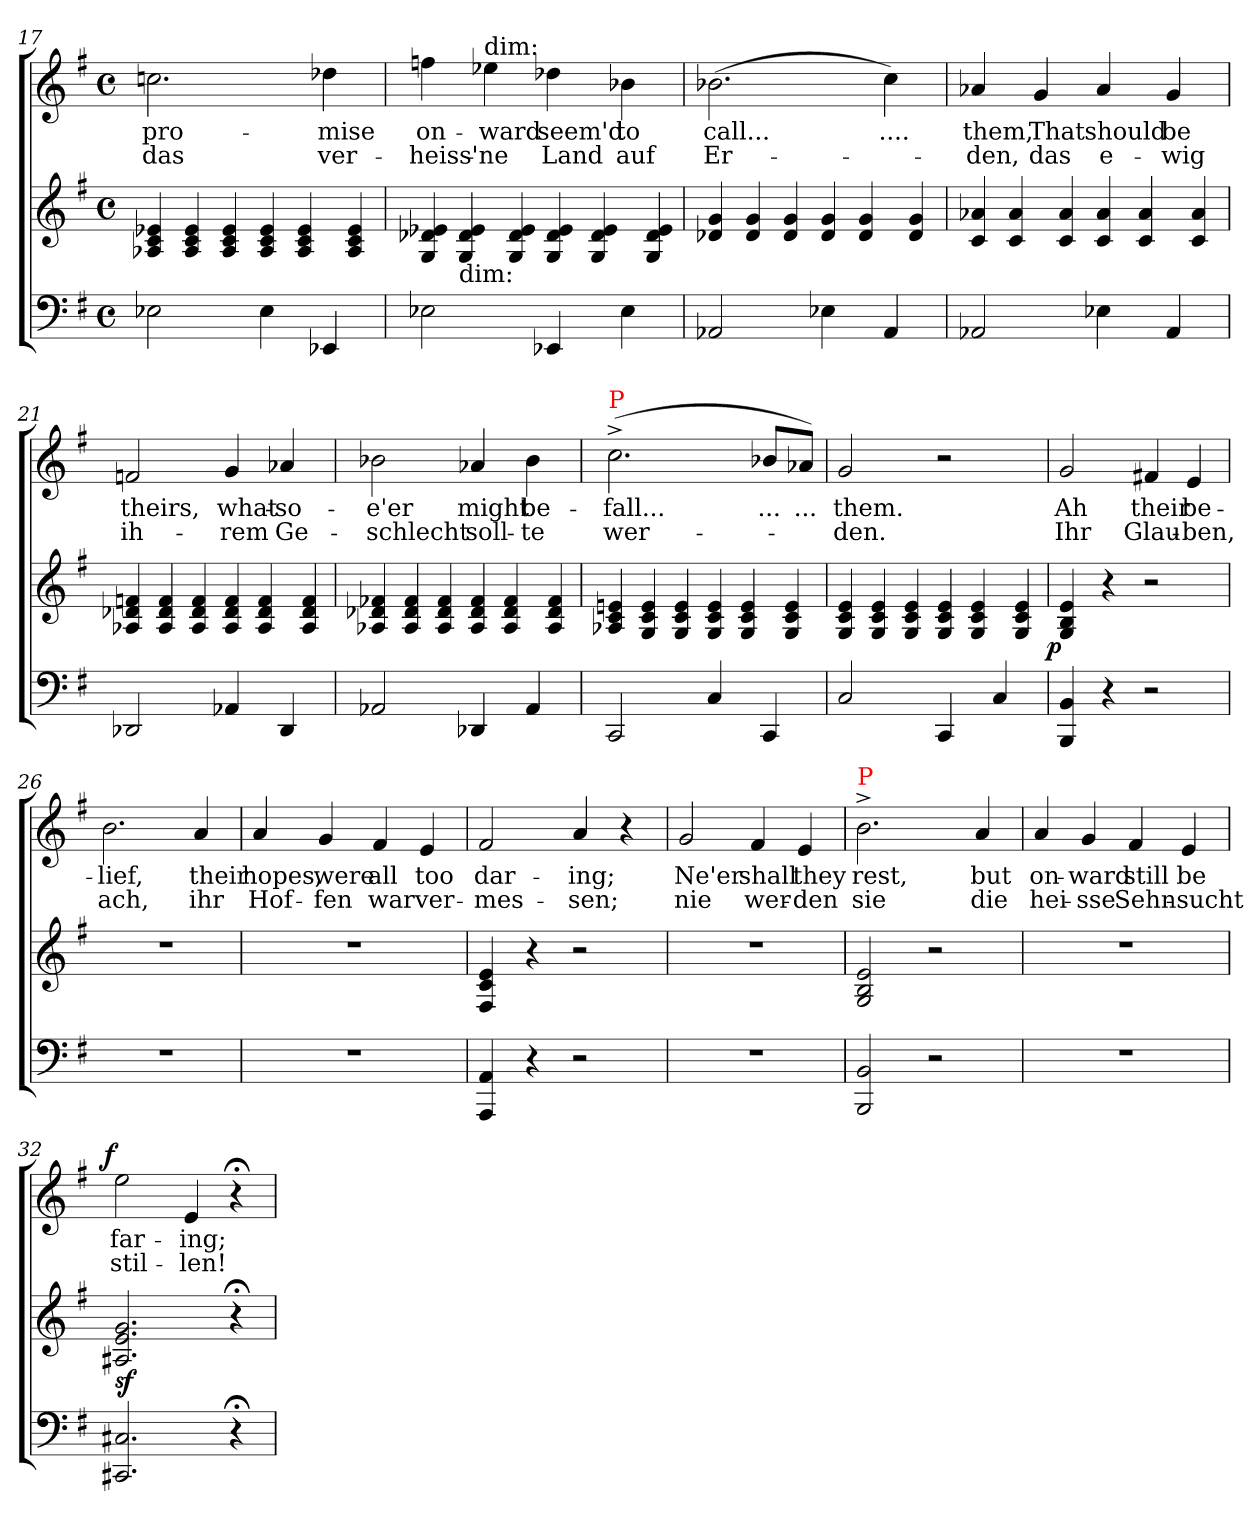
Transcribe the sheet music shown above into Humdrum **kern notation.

**kern	**kern	**dynam	**kern	**text	**text	**dynam
*part2	*part2	*part2	*part1	*part1	*part1	*part1
*staff3	*staff2	*staff2/3	*staff1	*staff1	*staff1	*staff1
*clefF4	*clefG2	*	*clefG2	*	*	*
*k[f#]	*k[f#]	*	*k[f#]	*	*	*
*G:	*G:	*	*G:	*	*	*
*M4/4	*M4/4	*	*M4/4	*	*	*
*met(c)	*met(c)	*	*met(c)	*	*	*
*	*Xtuplet	*	*	*	*	*
=17	=17	=17	=17	=17	=17	=17
2E-X	6e-X 6c 6A-X	.	2.ccn	pro-	das	.
.	6e- 6c 6A-	.	.	.	.	.
.	6e- 6c 6A-	.	.	.	.	.
4E-	6e- 6c 6A-	.	.	.	.	.
.	6e- 6c 6A-	.	.	.	.	.
4EE-X	.	.	4dd-X	-mise	ver-	.
.	6e- 6c 6A-	.	.	.	.	.
=18	=18	=18	=18	=18	=18	=18
2E-X	6e-X 6d-X 6G	.	4ffn	on-	-heiss'-	.
!	!LO:TX:c:t=dim&colon;	!	!	!	!	!
.	6e- 6d- 6G	.	.	.	.	.
!	!	!	!LO:TX:a:t=dim&colon;	!	!	!
.	.	.	4ee-X	-ward	-ne	.
.	6e- 6d- 6G	.	.	.	.	.
4EE-X	6e- 6d- 6G	.	4dd-X	seem'd	Land	.
.	6e- 6d- 6G	.	.	.	.	.
4E-	.	.	4b-X	to	auf	.
.	6e- 6d- 6G	.	.	.	.	.
=19	=19	=19	=19	=19	=19	=19
2AA-X	6g 6d-X	.	(>2.b-X	call...	Er-	.
.	6g 6d-	.	.	.	.	.
.	6g 6d-	.	.	.	.	.
4E-X	6g 6d-	.	.	.	.	.
.	6g 6d-	.	.	.	.	.
4AA-	.	.	4cc)	....	.	.
.	6g 6d-	.	.	.	.	.
=20	=20	=20	=20	=20	=20	=20
2AA-X	6a-X 6c	.	4a-X	-them,	-den,	.
.	6a- 6c	.	.	.	.	.
.	.	.	4g	That	das	.
.	6a- 6c	.	.	.	.	.
4E-X	6a- 6c	.	4a-	should	e-	.
.	6a- 6c	.	.	.	.	.
4AA-	.	.	4g	be	-wig	.
.	6a- 6c	.	.	.	.	.
=21	=21	=21	=21	=21	=21	=21
2DD-X/	6fn 6d-X 6A-X	.	2fn	theirs,	ih-	.
.	6f 6d- 6A-	.	.	.	.	.
.	6f 6d- 6A-	.	.	.	.	.
4AA-X/	6f 6d- 6A-	.	4g	what-	-rem	.
.	6f 6d- 6A-	.	.	.	.	.
4DD-/	.	.	4a-X	-so-	Ge-	.
.	6f 6d- 6A-	.	.	.	.	.
=22	=22	=22	=22	=22	=22	=22
2AA-X/	6f-X 6d-X 6A-X	.	2b-X\	-e'er	-schlecht	.
.	6f- 6d- 6A-	.	.	.	.	.
.	6f- 6d- 6A-	.	.	.	.	.
4DD-X	6f- 6d- 6A-	.	4a-X	might	soll-	.
.	6f- 6d- 6A-	.	.	.	.	.
4AA-/	.	.	4b-\	be-	-te	.
.	6f- 6d- 6A-	.	.	.	.	.
=23	=23	=23	=23	=23	=23	=23
!	!	!	!LO:TX:a:color=red:t=P	!	!	!
2CC/	6en 6c 6A-X	.	(<2.cc^>	-fall...	wer-	.
.	6e 6c 6G	.	.	.	.	.
.	6e 6c 6G	.	.	.	.	.
4C/	6e 6c 6G	.	.	.	.	.
.	6e 6c 6G	.	.	.	.	.
4CC/	.	.	8b-XL	...	.	.
.	6e 6c 6G	.	.	.	.	.
.	.	.	8a-XJ)	...	.	.
=24	=24	=24	=24	=24	=24	=24
2C/	6e 6c 6G	.	2g	them.	-den.	.
.	6e 6c 6G	.	.	.	.	.
.	6e 6c 6G	.	.	.	.	.
4CC/	6e 6c 6G	.	2r	.	.	.
.	6e 6c 6G	.	.	.	.	.
4C/	.	.	.	.	.	.
.	6e 6c 6G	.	.	.	.	.
=25	=25	=25	=25	=25	=25	=25
!	!	!LO:DY:rj	!	!	!	!
4BB/ 4BBB/	4e 4B 4G	p	2g	Ah	Ihr	.
4r	4r	.	.	.	.	.
2r	2r	.	4f#X	their	Glau-	.
.	.	.	4e	be-	-ben,	.
=26	=26	=26	=26	=26	=26	=26
1rF	1rdd	.	2.b	lief,	ach,	.
.	.	.	4a	their	ihr	.
=27	=27	=27	=27	=27	=27	=27
1rF	1rdd	.	4a	hopes,	Hof-	.
.	.	.	4g	were	-fen	.
.	.	.	4f#	all	war	.
.	.	.	4e	too	ver-	.
=28	=28	=28	=28	=28	=28	=28
4AA/ 4AAA/	4e 4c 4F#	.	2f#	dar-	-mes-	.
4r	4r	.	.	.	.	.
2r	2r	.	4a	-ing;	-sen;	.
.	.	.	4r	.	.	.
=29	=29	=29	=29	=29	=29	=29
1rF	1rdd	.	2g	Ne'er	nie	.
.	.	.	4f#	shall	wer-	.
.	.	.	4e	they	-den	.
=30	=30	=30	=30	=30	=30	=30
!	!	!	!LO:TX:a:color=red:t=P	!	!	!
2BB 2BBB	2e 2B 2G	.	2.b^>	rest,	sie	.
2r	2r	.	.	.	.	.
.	.	.	4a	but	die	.
=31	=31	=31	=31	=31	=31	=31
1rF	1rdd	.	4a	on-	hei-	.
.	.	.	4g	-ward	-sse	.
.	.	.	4f#	still	Sehn-	.
.	.	.	4e	be	-sucht	.
=32	=32	=32	=32	=32	=32	=32
!	!	!	!	!	!	!LO:DY:a:rj
2.C#X/ 2.CC#X/	2.g 2.e 2.A#X	sf	2ee	far-	stil-	f
.	.	.	4e	-ing;	-len!	.
4r;<	4r;<	.	4r;<	.	.	.
=	=	=	=	=	=	=
*-	*-	*-	*-	*-	*-	*-
